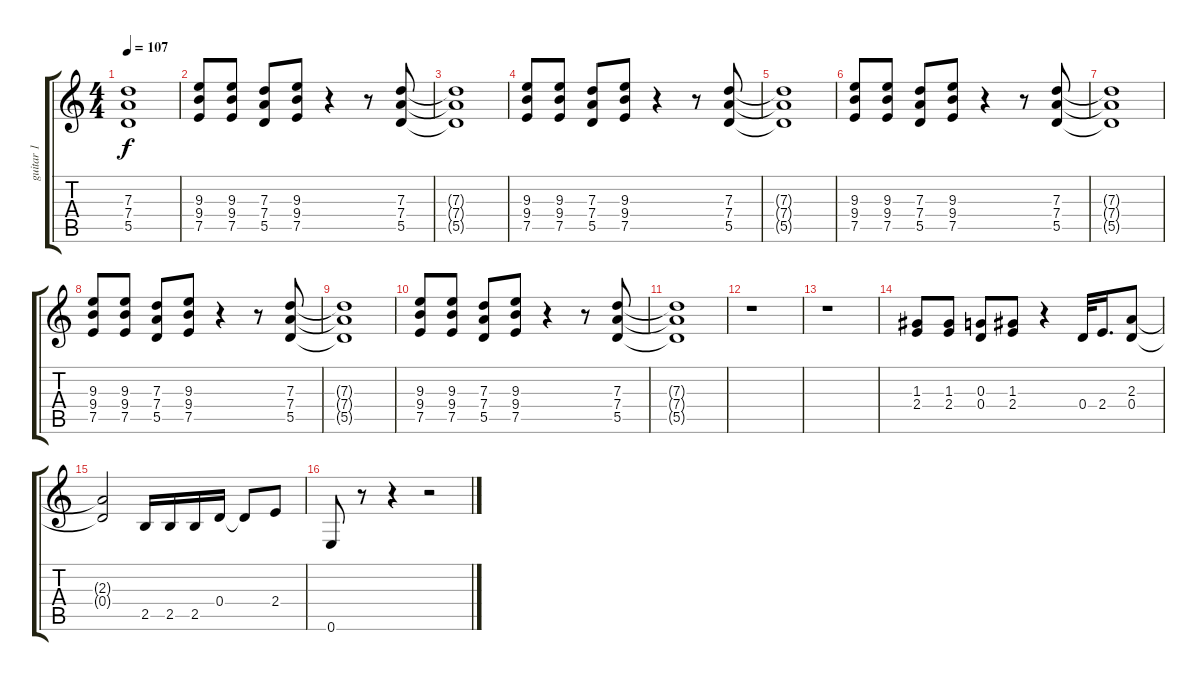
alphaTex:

\track ("guitar 1" "guitar 1") {instrument overdrivenguitar}
\staff {score tabs}
\tuning (E4 B3 G3 D3 A2 E2) {hide}
\ts (4 4)
\tempo 107
\clef g2
\ks c
(7.3{t} 7.4{t} 5.5{t}).1{dy f} |
(9.3 9.4 7.5).8 (9.3 9.4 7.5).8 (7.3 7.4 5.5).8 (9.3 9.4 7.5).8 r.4 r.8 (7.3 7.4 5.5).8 |
(7.3{t} 7.4{t} 5.5{t}).1 |
(9.3 9.4 7.5).8 (9.3 9.4 7.5).8 (7.3 7.4 5.5).8 (9.3 9.4 7.5).8 r.4 r.8 (7.3 7.4 5.5).8 |
(7.3{t} 7.4{t} 5.5{t}).1 |
(9.3 9.4 7.5).8 (9.3 9.4 7.5).8 (7.3 7.4 5.5).8 (9.3 9.4 7.5).8 r.4 r.8 (7.3 7.4 5.5).8 |
(7.3{t} 7.4{t} 5.5{t}).1 |
(9.3 9.4 7.5).8 (9.3 9.4 7.5).8 (7.3 7.4 5.5).8 (9.3 9.4 7.5).8 r.4 r.8 (7.3 7.4 5.5).8 |
(7.3{t} 7.4{t} 5.5{t}).1 |
(9.3 9.4 7.5).8 (9.3 9.4 7.5).8 (7.3 7.4 5.5).8 (9.3 9.4 7.5).8 r.4 r.8 (7.3 7.4 5.5).8 |
(7.3{t} 7.4{t} 5.5{t}).1 |
r.1 |
r.1 |
(1.3 2.4).8 (1.3 2.4).8 (0.3 0.4).8 (1.3 2.4).8 r.4 0.4.32 2.4.16{d} (2.3 0.4).8 |
(2.3{t} 0.4{t}).2 2.5.16 2.5.16 2.5.16 0.4.16 0.4{t}.8 2.4.8 |
0.6.8 r.8 r.4 r.2
